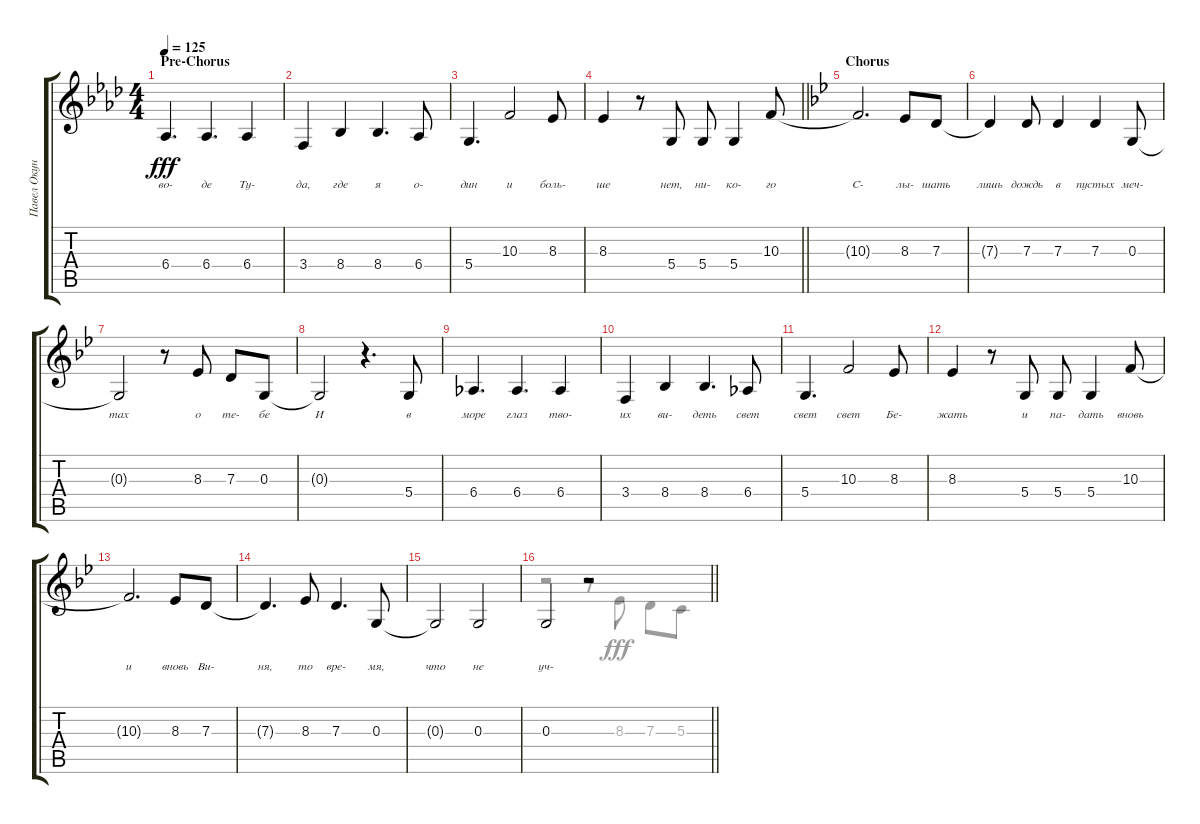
\track ("Павел Окунев" "Павел Окун") {instrument altosax}
\staff {score tabs}
\tuning (E4 B3 G3 D3 A2 E2) {hide}
\voice
\ts (4 4)
\section ("" "Pre-Chorus")
\tempo 125
\clef g2
\ks ab
6.4.4{d lyrics (0 "во-") lyrics (1 "") lyrics (2 "") lyrics (3 "") lyrics (4 "") dy fff} 6.4.4{d lyrics (0 "де") lyrics (1 "") lyrics (2 "") lyrics (3 "") lyrics (4 "")} 6.4.4{lyrics (0 "Ту-") lyrics (1 "") lyrics (2 "") lyrics (3 "") lyrics (4 "")} |
3.4.4{lyrics (0 "да,") lyrics (1 "") lyrics (2 "") lyrics (3 "") lyrics (4 "")} 8.4.4{lyrics (0 "где") lyrics (1 "") lyrics (2 "") lyrics (3 "") lyrics (4 "")} 8.4.4{d lyrics (0 "я") lyrics (1 "") lyrics (2 "") lyrics (3 "") lyrics (4 "")} 6.4.8{lyrics (0 "о-") lyrics (1 "") lyrics (2 "") lyrics (3 "") lyrics (4 "")} |
5.4.4{d lyrics (0 "дин") lyrics (1 "") lyrics (2 "") lyrics (3 "") lyrics (4 "")} 10.3.2{lyrics (0 "и") lyrics (1 "") lyrics (2 "") lyrics (3 "") lyrics (4 "")} 8.3.8{lyrics (0 "боль-") lyrics (1 "") lyrics (2 "") lyrics (3 "") lyrics (4 "")} |
\barLineRight lightlight
8.3.4{lyrics (0 "ше") lyrics (1 "") lyrics (2 "") lyrics (3 "") lyrics (4 "")} r.8 5.4.8{lyrics (0 "нет,") lyrics (1 "") lyrics (2 "") lyrics (3 "") lyrics (4 "")} 5.4.8{lyrics (0 "ни-") lyrics (1 "") lyrics (2 "") lyrics (3 "") lyrics (4 "")} 5.4.4{lyrics (0 "ко-") lyrics (1 "") lyrics (2 "") lyrics (3 "") lyrics (4 "")} 10.3.8{lyrics (0 "го") lyrics (1 "") lyrics (2 "") lyrics (3 "") lyrics (4 "")} |
\section ("" "Chorus")
\ks bb
10.3{t}.2{d lyrics (0 "С-") lyrics (1 "") lyrics (2 "") lyrics (3 "") lyrics (4 "")} 8.3.8{lyrics (0 "лы-") lyrics (1 "") lyrics (2 "") lyrics (3 "") lyrics (4 "")} 7.3.8{lyrics (0 "шать") lyrics (1 "") lyrics (2 "") lyrics (3 "") lyrics (4 "")} |
7.3{t}.4{lyrics (0 "лишь") lyrics (1 "") lyrics (2 "") lyrics (3 "") lyrics (4 "")} 7.3.8{lyrics (0 "дождь") lyrics (1 "") lyrics (2 "") lyrics (3 "") lyrics (4 "")} 7.3.4{lyrics (0 "в") lyrics (1 "") lyrics (2 "") lyrics (3 "") lyrics (4 "")} 7.3.4{lyrics (0 "пустых") lyrics (1 "") lyrics (2 "") lyrics (3 "") lyrics (4 "")} 0.3.8{lyrics (0 "меч-") lyrics (1 "") lyrics (2 "") lyrics (3 "") lyrics (4 "")} |
0.3{t}.2{lyrics (0 "тах") lyrics (1 "") lyrics (2 "") lyrics (3 "") lyrics (4 "")} r.8 8.3.8{lyrics (0 "о") lyrics (1 "") lyrics (2 "") lyrics (3 "") lyrics (4 "")} 7.3.8{lyrics (0 "те-") lyrics (1 "") lyrics (2 "") lyrics (3 "") lyrics (4 "")} 0.3.8{lyrics (0 "бе") lyrics (1 "") lyrics (2 "") lyrics (3 "") lyrics (4 "")} |
0.3{t}.2{lyrics (0 "И") lyrics (1 "") lyrics (2 "") lyrics (3 "") lyrics (4 "")} r.4{d} 5.4.8{lyrics (0 "в") lyrics (1 "") lyrics (2 "") lyrics (3 "") lyrics (4 "")} |
6.4.4{d lyrics (0 "море") lyrics (1 "") lyrics (2 "") lyrics (3 "") lyrics (4 "")} 6.4.4{d lyrics (0 "глаз") lyrics (1 "") lyrics (2 "") lyrics (3 "") lyrics (4 "")} 6.4.4{lyrics (0 "тво-") lyrics (1 "") lyrics (2 "") lyrics (3 "") lyrics (4 "")} |
3.4.4{lyrics (0 "их") lyrics (1 "") lyrics (2 "") lyrics (3 "") lyrics (4 "")} 8.4.4{lyrics (0 "ви-") lyrics (1 "") lyrics (2 "") lyrics (3 "") lyrics (4 "")} 8.4.4{d lyrics (0 "деть") lyrics (1 "") lyrics (2 "") lyrics (3 "") lyrics (4 "")} 6.4.8{lyrics (0 "свет") lyrics (1 "") lyrics (2 "") lyrics (3 "") lyrics (4 "")} |
5.4.4{d lyrics (0 "свет") lyrics (1 "") lyrics (2 "") lyrics (3 "") lyrics (4 "")} 10.3.2{lyrics (0 "свет") lyrics (1 "") lyrics (2 "") lyrics (3 "") lyrics (4 "")} 8.3.8{lyrics (0 "Бе-") lyrics (1 "") lyrics (2 "") lyrics (3 "") lyrics (4 "")} |
8.3.4{lyrics (0 "жать") lyrics (1 "") lyrics (2 "") lyrics (3 "") lyrics (4 "")} r.8 5.4.8{lyrics (0 "и") lyrics (1 "") lyrics (2 "") lyrics (3 "") lyrics (4 "")} 5.4.8{lyrics (0 "па-") lyrics (1 "") lyrics (2 "") lyrics (3 "") lyrics (4 "")} 5.4.4{lyrics (0 "дать") lyrics (1 "") lyrics (2 "") lyrics (3 "") lyrics (4 "")} 10.3.8{lyrics (0 "вновь") lyrics (1 "") lyrics (2 "") lyrics (3 "") lyrics (4 "")} |
10.3{t}.2{d lyrics (0 "и") lyrics (1 "") lyrics (2 "") lyrics (3 "") lyrics (4 "")} 8.3.8{lyrics (0 "вновь") lyrics (1 "") lyrics (2 "") lyrics (3 "") lyrics (4 "")} 7.3.8{lyrics (0 "Ви-") lyrics (1 "") lyrics (2 "") lyrics (3 "") lyrics (4 "")} |
7.3{t}.4{d lyrics (0 "ня,") lyrics (1 "") lyrics (2 "") lyrics (3 "") lyrics (4 "")} 8.3.8{lyrics (0 "то") lyrics (1 "") lyrics (2 "") lyrics (3 "") lyrics (4 "")} 7.3.4{d lyrics (0 "вре-") lyrics (1 "") lyrics (2 "") lyrics (3 "") lyrics (4 "")} 0.3.8{lyrics (0 "мя,") lyrics (1 "") lyrics (2 "") lyrics (3 "") lyrics (4 "")} |
0.3{t}.2{lyrics (0 "что") lyrics (1 "") lyrics (2 "") lyrics (3 "") lyrics (4 "")} 0.3.2{lyrics (0 "не") lyrics (1 "") lyrics (2 "") lyrics (3 "") lyrics (4 "") balance 0} |
\barLineRight lightlight
0.3.2{lyrics (0 "уч-") lyrics (1 "") lyrics (2 "") lyrics (3 "") lyrics (4 "") balance 16} r.2{balance 8}
\voice
\clef g2
\ottava regular
\simile none
\ks ab
|
|
|
\barLineRight lightlight
|
\ks bb
|
|
|
|
|
|
|
|
|
|
|
\barLineRight lightlight
r.2 r.8 8.3.8 7.3.8 5.3.8{dy fff}
